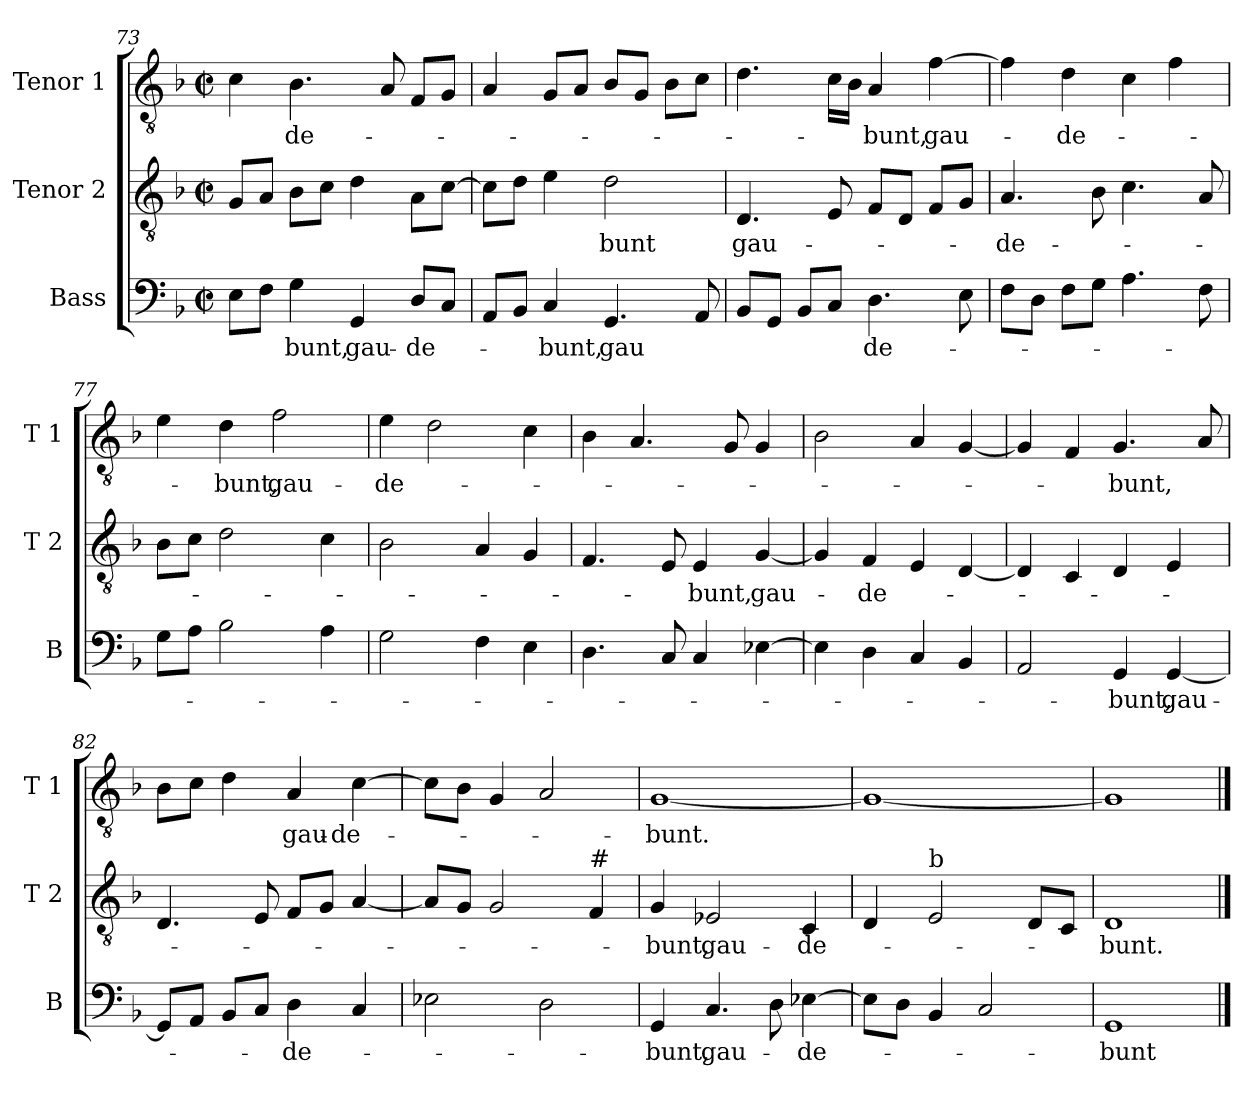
**kern	**text	**kern	**text	**kern	**text
*part3	*part3	*part2	*part2	*part1	*part1
*staff3	*staff3	*staff2	*staff2	*staff1	*staff1
*I"Bass	*	*I"Tenor 2	*	*I"Tenor 1	*
*I'B	*	*I'T 2	*	*I'T 1	*
*clefF4	*	*clefGv2	*	*clefGv2	*
*k[b-]	*	*k[b-]	*	*k[b-]	*
*F:	*	*F:	*	*F:	*
*M2/2	*	*M2/2	*	*M2/2	*
*met(c|)	*	*met(c|)	*	*met(c|)	*
=73	=73	=73	=73	=73	=73
8E\L	.	8G/L	.	4c\	.
8F\J	.	8A/J	.	.	.
!	!LO:LY:b	!	!	!	!LO:LY:b
4G\	-bunt,	8B-\L	.	4.B-\	-de-
.	.	8c\J	.	.	.
!	!LO:LY:b	!	!	!	!
4GG/	gau-	4d\	.	.	.
.	.	.	.	8A/	.
!	!LO:LY:b	!	!	!	!
8D/L	-de-	8A\L	.	8F/L	.
8C/J	.	[8c\J	.	8G/J	.
=74	=74	=74	=74	=74	=74
8AA/L	.	8c\L]	.	4A/	.
8BB-/J	.	8d\J	.	.	.
!	!LO:LY:b	!	!	!	!
4C/	-bunt,	4e\	.	8G/L	.
.	.	.	.	8A/J	.
!	!LO:LY:b	!	!LO:LY:b	!	!
4.GG/	gau	2d\	-bunt	8B-/L	.
.	.	.	.	8G/J	.
.	.	.	.	8B-\L	.
8AA/	.	.	.	8c\J	.
=75	=75	=75	=75	=75	=75
!	!	!	!LO:LY:b	!	!
8BB-/L	.	4.D/	gau-	4.d\	.
8GG/J	.	.	.	.	.
8BB-/L	.	.	.	.	.
8C/J	.	8E/	.	16c\LL	.
.	.	.	.	16B-\JJ	.
!	!LO:LY:b	!	!	!	!LO:LY:b
4.D\	de-	8F/L	.	4A/	-bunt,
.	.	8D/J	.	.	.
!	!	!	!	!	!LO:LY:b
.	.	8F/L	.	[4f\	gau-
8E\	.	8G/J	.	.	.
!!LO:LB:g=z
=76	=76	=76	=76	=76	=76
!	!	!	!LO:LY:b	!	!
8F\L	.	4.A/	-de-	4f\]	.
8D\J	.	.	.	.	.
!	!	!	!	!	!LO:LY:b
8F\L	.	.	.	4d\	-de-
8G\J	.	8B-\	.	.	.
4.A\	.	4.c\	.	4c\	.
.	.	.	.	4f\	.
8F\	.	8A/	.	.	.
=77	=77	=77	=77	=77	=77
8G\L	.	8B-\L	.	4e\	.
8A\J	.	8c\J	.	.	.
!	!	!	!	!	!LO:LY:b
2B-\	.	2d\	.	4d\	-bunt,
!	!	!	!	!	!LO:LY:b
.	.	.	.	2f\	gau-
4A\	.	4c\	.	.	.
=78	=78	=78	=78	=78	=78
!	!	!	!	!	!LO:LY:b
2G\	.	2B-\	.	4e\	-de-
.	.	.	.	2d\	.
4F\	.	4A/	.	.	.
4E\	.	4G/	.	4c\	.
=79	=79	=79	=79	=79	=79
4.D\	.	4.F/	.	4B-\	.
.	.	.	.	4.A/	.
8C/	.	8E/	.	.	.
!	!	!	!LO:LY:b	!	!
4C/	.	4E/	-bunt,	.	.
.	.	.	.	8G/	.
!	!	!	!LO:LY:b	!	!
[4E-X\	.	[4G/	gau-	4G/	.
=80	=80	=80	=80	=80	=80
4E-\]	.	4G/]	.	2B-\	.
!	!	!	!LO:LY:b	!	!
4D\	.	4F/	-de-	.	.
4C/	.	4E/	.	4A/	.
4BB-/	.	[4D/	.	[4G/	.
!!LO:LB:g=z
=81	=81	=81	=81	=81	=81
2AA/	.	4D/]	.	4G/]	.
.	.	4C/	.	4F/	.
!	!LO:LY:b	!	!	!	!LO:LY:b
4GG/	-bunt,	4D/	.	4.G/	-bunt,
!	!LO:LY:b	!	!	!	!
[4GG/	gau-	4E/	.	.	.
.	.	.	.	8A/	.
=82	=82	=82	=82	=82	=82
8GG/L]	.	4.D/	.	8B-\L	.
8AA/J	.	.	.	8c\J	.
8BB-/L	.	.	.	4d\	.
8C/J	.	8E/	.	.	.
!	!LO:LY:b	!	!	!	!LO:LY:b
4D\	-de-	8F/L	.	4A/	gau-
.	.	8G/J	.	.	.
!	!	!	!	!	!LO:LY:b
4C/	.	[4A/	.	[4c\	-de-
=83	=83	=83	=83	=83	=83
2E-X\	.	8A/L]	.	8c\L]	.
.	.	8G/J	.	8B-\J	.
.	.	2G/	.	4G/	.
2D\	.	.	.	2A/	.
!	!	!LO:TX:a:t=#	!	!	!
.	.	4F/	.	.	.
=84	=84	=84	=84	=84	=84
!	!LO:LY:b	!	!LO:LY:b	!	!LO:LY:b
4GG/	-bunt,	4G/	-bunt,	[1G	-bunt.
!	!LO:LY:b	!	!LO:LY:b	!	!
4.C/	gau-	2E-X/	gau-	.	.
8D\	.	.	.	.	.
!	!LO:LY:b	!	!LO:LY:b	!	!
[4E-X\	-de-	4C/	-de-	.	.
=85	=85	=85	=85	=85	=85
8E-\L]	.	4D/	.	1G_	.
8D\J	.	.	.	.	.
!	!	!LO:TX:a:t=b	!	!	!
4BB-/	.	2E/	.	.	.
2C/	.	.	.	.	.
.	.	8D/L	.	.	.
.	.	8C/J	.	.	.
=86	=86	=86	=86	=86	=86
!	!LO:LY:b	!	!LO:LY:b	!	!
1GG	-bunt	1D	-bunt.	1G]	.
==	==	==	==	==	==
*-	*-	*-	*-	*-	*-
